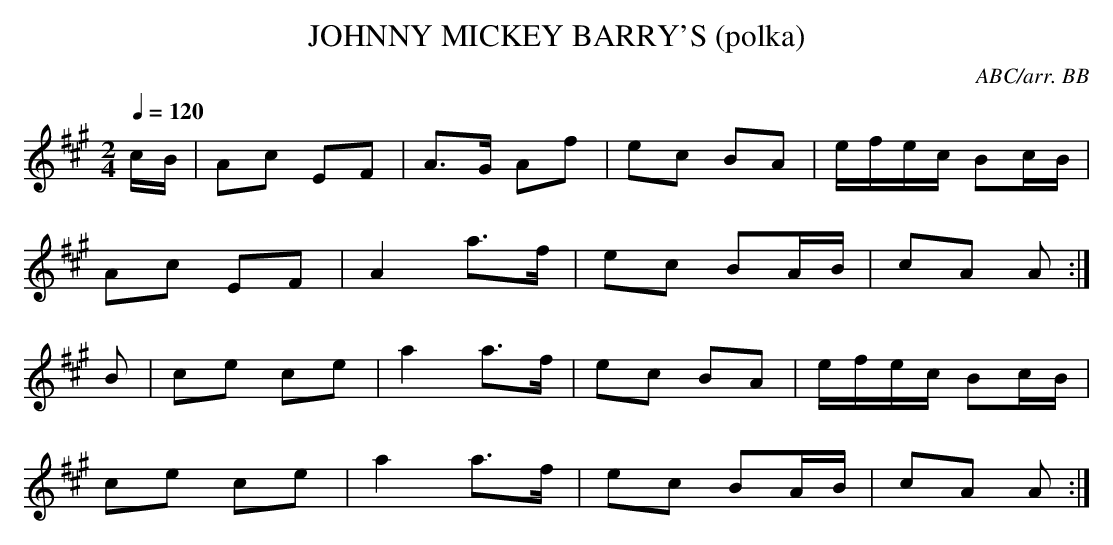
X:1
T:JOHNNY MICKEY BARRY'S (polka)
C:ABC/arr. BB
Q:1/4=120
L:1/8
M:2/4
K:A
c/B/|Ac EF|A>G Af|ec BA|e/f/e/c/ Bc/B/|
Ac EF|A2 a>f|ec BA/B/|cA A :|
B|ce ce|a2 a>f|ec BA|e/f/e/c/ Bc/B/|
ce ce|a2 a>f|ec BA/B/|cA A :|
